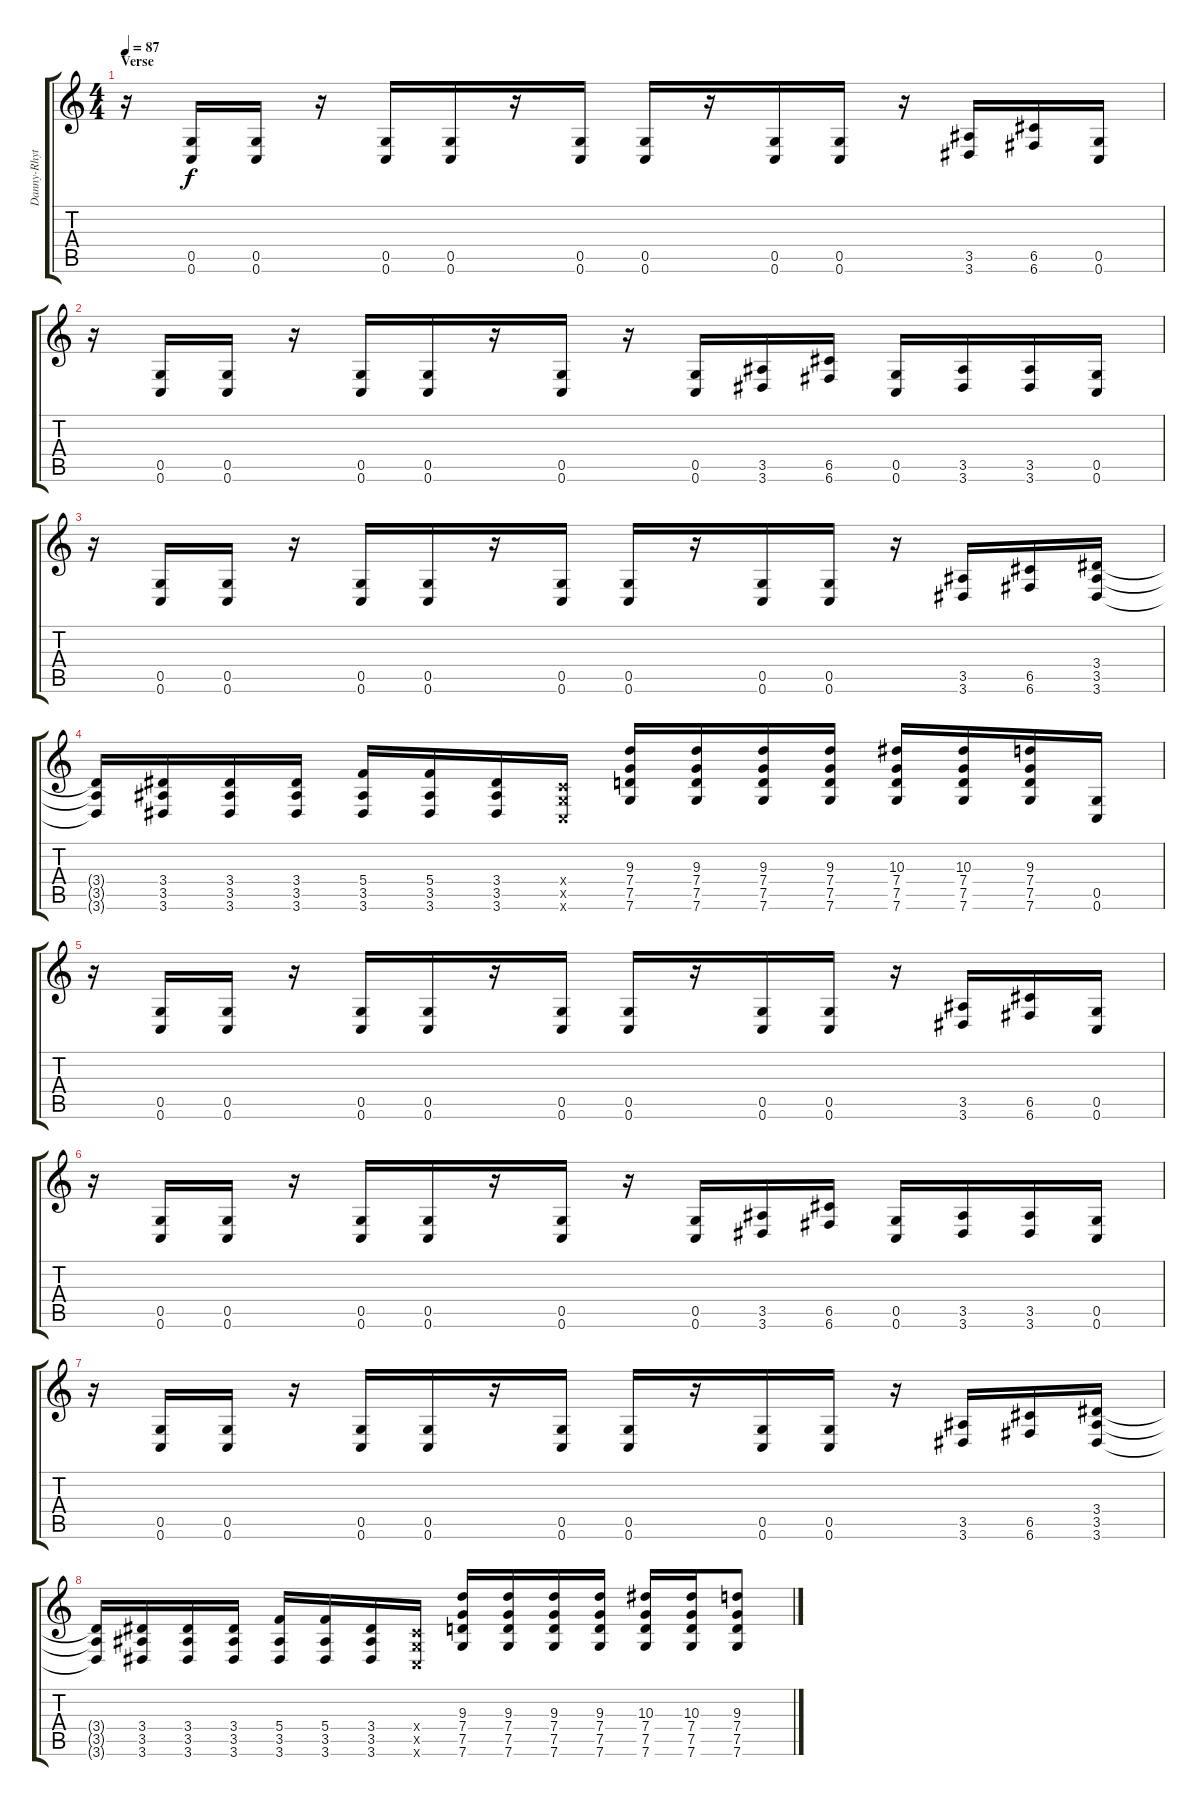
\track ("Danny-Rhythm" "Danny-Rhyt") {instrument distortionguitar}
\staff {score tabs}
\tuning (D4 A3 F3 C3 G2 C2) {hide}
\ts (4 4)
\section ("" "Verse")
\tempo 87
\clef g2
\ks c
r.16{dy f} (0.5 0.6).16 (0.5 0.6).16 r.16 (0.5 0.6).16 (0.5 0.6).16 r.16 (0.5 0.6).16 (0.5 0.6).16 r.16 (0.5 0.6).16 (0.5 0.6).16 r.16 (3.5 3.6).16 (6.5 6.6).16 (0.5 0.6).16 |
r.16 (0.5 0.6).16 (0.5 0.6).16 r.16 (0.5 0.6).16 (0.5 0.6).16 r.16 (0.5 0.6).16 r.16 (0.5 0.6).16 (3.5 3.6).16 (6.5 6.6).16 (0.5 0.6).16 (3.5 3.6).16 (3.5 3.6).16 (0.5 0.6).16 |
r.16 (0.5 0.6).16 (0.5 0.6).16 r.16 (0.5 0.6).16 (0.5 0.6).16 r.16 (0.5 0.6).16 (0.5 0.6).16 r.16 (0.5 0.6).16 (0.5 0.6).16 r.16 (3.5 3.6).16 (6.5 6.6).16 (3.4 3.5 3.6).16 |
(3.4{t} 3.5{t} 3.6{t}).16 (3.4 3.5 3.6).16 (3.4 3.5 3.6).16 (3.4 3.5 3.6).16 (5.4 3.5 3.6).16 (5.4 3.5 3.6).16 (3.4 3.5 3.6).16 (0.4{x} 0.5{x} 0.6{x}).16 (9.3 7.4 7.5 7.6).16 (9.3 7.4 7.5 7.6).16 (9.3 7.4 7.5 7.6).16 (9.3 7.4 7.5 7.6).16 (10.3 7.4 7.5 7.6).16 (10.3 7.4 7.5 7.6).16 (9.3 7.4 7.5 7.6).16 (0.5 0.6).16 |
r.16 (0.5 0.6).16 (0.5 0.6).16 r.16 (0.5 0.6).16 (0.5 0.6).16 r.16 (0.5 0.6).16 (0.5 0.6).16 r.16 (0.5 0.6).16 (0.5 0.6).16 r.16 (3.5 3.6).16 (6.5 6.6).16 (0.5 0.6).16 |
r.16 (0.5 0.6).16 (0.5 0.6).16 r.16 (0.5 0.6).16 (0.5 0.6).16 r.16 (0.5 0.6).16 r.16 (0.5 0.6).16 (3.5 3.6).16 (6.5 6.6).16 (0.5 0.6).16 (3.5 3.6).16 (3.5 3.6).16 (0.5 0.6).16 |
r.16 (0.5 0.6).16 (0.5 0.6).16 r.16 (0.5 0.6).16 (0.5 0.6).16 r.16 (0.5 0.6).16 (0.5 0.6).16 r.16 (0.5 0.6).16 (0.5 0.6).16 r.16 (3.5 3.6).16 (6.5 6.6).16 (3.4 3.5 3.6).16 |
(3.4{t} 3.5{t} 3.6{t}).16 (3.4 3.5 3.6).16 (3.4 3.5 3.6).16 (3.4 3.5 3.6).16 (5.4 3.5 3.6).16 (5.4 3.5 3.6).16 (3.4 3.5 3.6).16 (0.4{x} 0.5{x} 0.6{x}).16 (9.3 7.4 7.5 7.6).16 (9.3 7.4 7.5 7.6).16 (9.3 7.4 7.5 7.6).16 (9.3 7.4 7.5 7.6).16 (10.3 7.4 7.5 7.6).16 (10.3 7.4 7.5 7.6).16 (9.3 7.4 7.5 7.6).8
